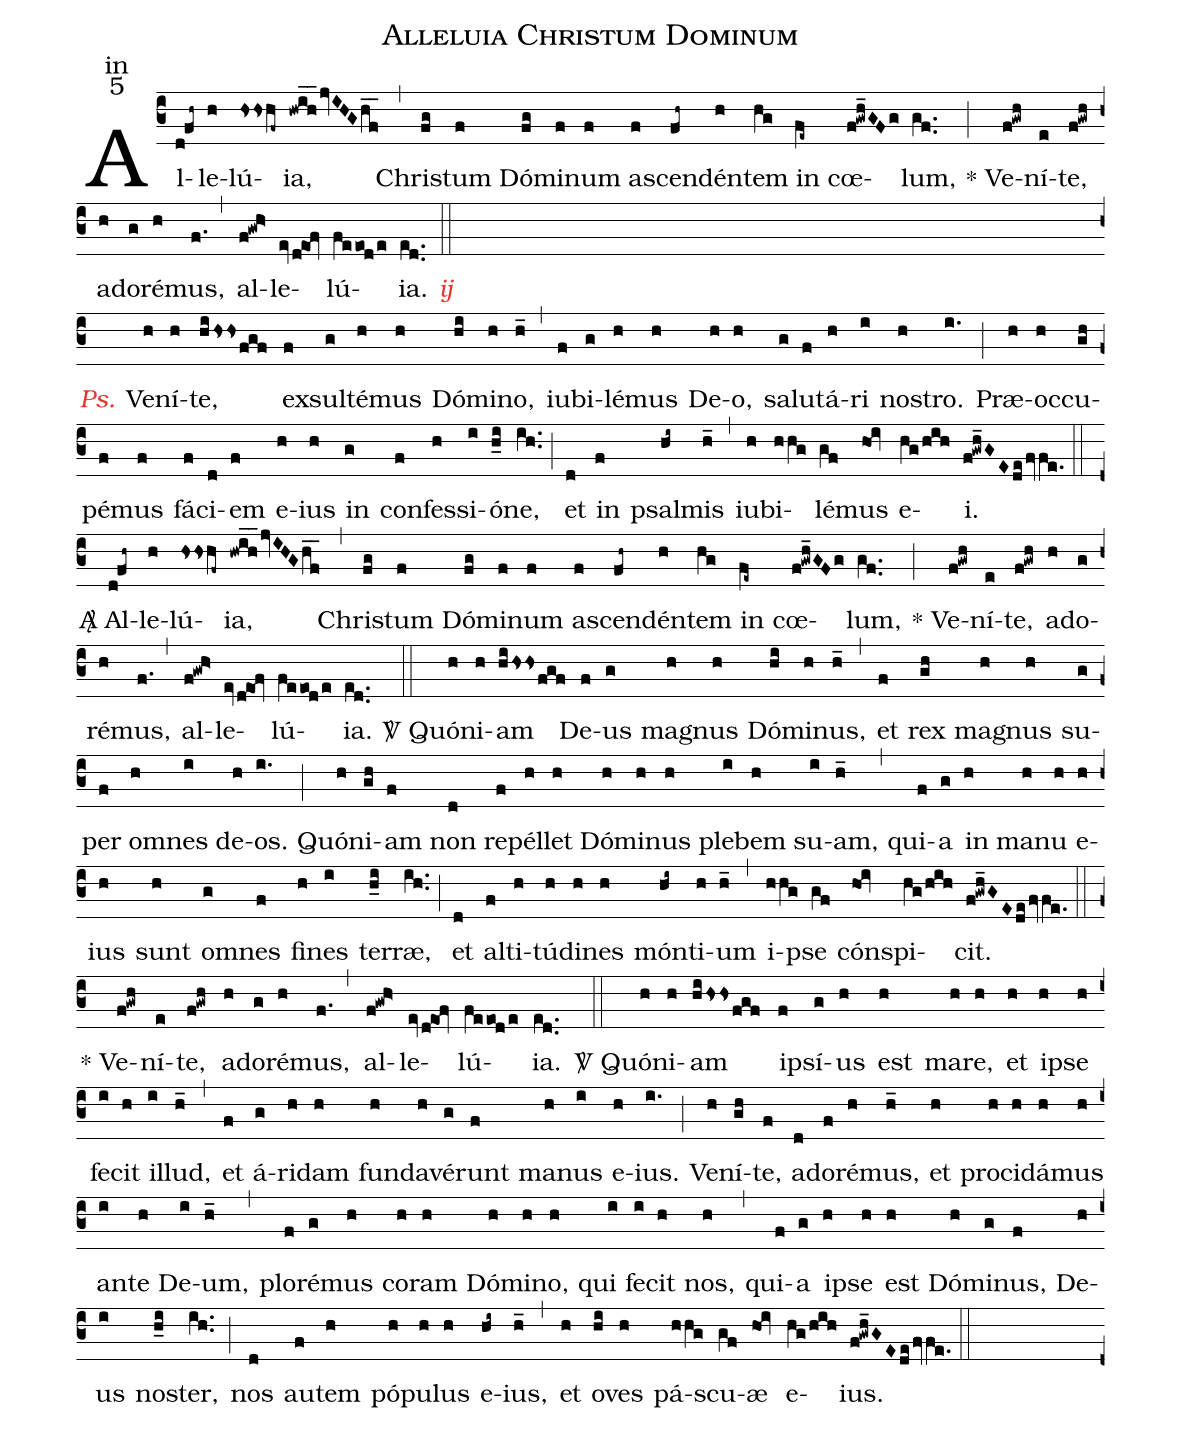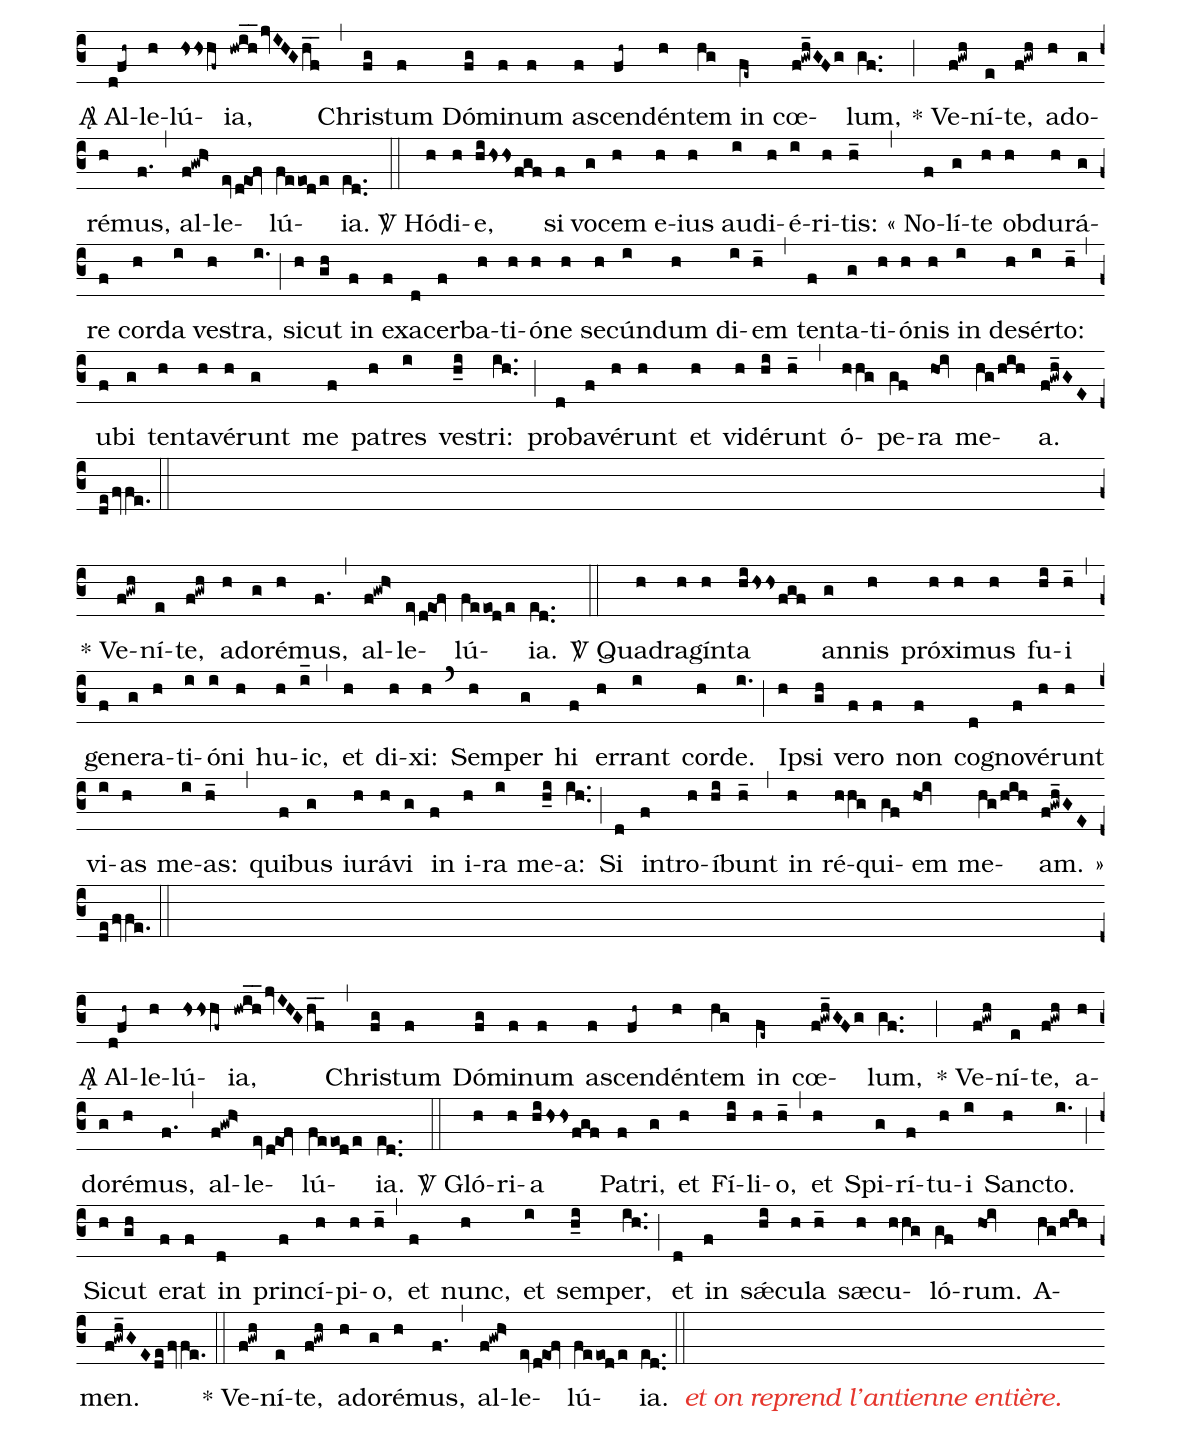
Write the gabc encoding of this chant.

name:Alleluia Christum Dominum;
office-part:in;
mode:5;
%%
(c3)
Al(d!fh~)le(h)lú(hsshf~){ia},(hwih__/jvIHGhf__) (,)
Chri(fg)stum(f) Dó(fg)mi(f)num(f)
a(f)scen(fh~)dén(h)tem(hg) in(fe~) cœ(f!gwh_GFg)lum,(gf..) (;)
<sp>*</sp> Ve(f!gwh)ní(e)te,(f!gwh) a(h)do(g)ré(h)mus,(f.) (,)
al(f!gwh>)le(ev/d!eo!fv)lú(fe/eod/e){ia}.(ed..) <c><i>ij</i></c>(::Z)

<i><c>Ps.</c></i> V{e}(h)ní(h)te,(hi/hssfgf) ex(f)sul(g)té(h)mus(h) Dó(hi)mi(h)no,(h_) (,) iu(f)bi(g)lé(h)mus(h) De(h)o,(h) sa(g)lu(f)tá(h)ri(i) no(h)stro.(i.) (;) Præ(h)oc(h)cu(gh)pé(f)mus(f) fá(f)ci(d)em(f) e(h)ius(h) in(g) con(f)fes(h)si(i)ó(h_i)ne,(ih..) (;) et(d) in(f) psal(hi~)mis(h_) (,) iu(h)bi(h/hg)lé(gf)mus(ho1i) e(hg/hih)i.(f!gwh_GEdefv/fe.) (::Z)

<sp>A/</sp> Al(d!fh~)le(h)lú(hsshf~){ia},(hwih__/jvIHGhf__) (,)
Chri(fg)stum(f) Dó(fg)mi(f)num(f)
a(f)scen(fh~)dén(h)tem(hg) in(fe~) cœ(f!gwh_GFg)lum,(gf..) (;)
<sp>*</sp> Ve(f!gwh)ní(e)te,(f!gwh) a(h)do(g)ré(h)mus,(f.) (,)
al(f!gwh>)le(ev/d!eo!fv)lú(fe/eod/e){ia}.(ed..) (::)

<sp>V/</sp> Quó(h)ni(h)am(hi/hssfgf) De(f)us(g) ma(h)gnus(h) Dó(hi)mi(h)nus,(h_) (,) et(f) rex(gh) ma(h)gnus(h) su(g)per(f) om(h)nes(i) de(h)os.(i.) (;) Quó(h)ni(gh)am(f) non(d) re(f)pél(h)let(h) Dó(h)mi(h)nus(h) ple(i)bem(h) su(i)am,(h_) (,) qui(f)a(g) in(h) ma(h)nu(h) e(h)ius(h) sunt(h) om(g)nes(f) fi(h)nes(i) ter(h_i)ræ,(ih..) (;) et(d) al(f)ti(h)tú(h)di(h)nes(h) món(hi~)ti(h)um(h_) (,) i(h/hg)pse(gf) cón(ho1i)spi(hg/hih)cit.(f!gwh_GEdefv/fe.) (::Z)

<sp>*</sp> Ve(f!gwh)ní(e)te,(f!gwh) a(h)do(g)ré(h)mus,(f.) (,)
al(f!gwh>)le(ev/d!eo!fv)lú(fe/eod/e){ia}.(ed..) (::)

<sp>V/</sp> Quó(h)ni(h)am(hi/hssfgf) i(f)psí(g)us(h) est(h) ma(h)re,(h) et(h) i(h)pse(h) fe(i)cit(h) il(i)lud,(h_) (,) et(f) á(g)ri(h)dam(h) fun(h)da(h)vé(g)runt(f) ma(h)nus(i) e(h)ius.(i.) (;) Ve(h)ní(gh)te,(f) a(d)do(f)ré(h)mus,(h_) et(h) pro(h)ci(h)dá(h)mus(h) an(i)te(h) De(i)um,(h_) (,) plo(f)ré(g)mus(h) co(h)ram(h) Dó(h)mi(h)no,(h) qui(i) fe(i)cit(h) nos,(h) (,) qui(f)a(g) i(h)pse(h) est(h) Dó(h)mi(g)nus,(f) De(h)us(i) no(h_i)ster,(ih..) (;) nos(d) au(f)tem(h) pó(h)pu(h)lus(h) e(hi~)ius,(h_) (,) et(h) o(hi)ves(h) pá(h/hg)scu(gf)æ(ho1i) e(hg/hih)ius.(f!gwh_GEdefv/fe.) (::Z)

<sp>A/</sp> Al(d!fh~)le(h)lú(hsshf~){ia},(hwih__/jvIHGhf__) (,)
Chri(fg)stum(f) Dó(fg)mi(f)num(f)
a(f)scen(fh~)dén(h)tem(hg) in(fe~) cœ(f!gwh_GFg)lum,(gf..) (;)
<sp>*</sp> Ve(f!gwh)ní(e)te,(f!gwh) a(h)do(g)ré(h)mus,(f.) (,)
al(f!gwh>)le(ev/d!eo!fv)lú(fe/eod/e){ia}.(ed..) (::)

<sp>V/</sp> Hó(h)di(h)e,(hi/hssfgf) si(f) vo(g)cem(h) e(h)ius(h) au(i)di(h)é(i)ri(h)tis:(h_) (,)
« No(f)lí(g)te(h) ob(h)du(h)rá(g)re(f) cor(h)da(i) ve(h)stra,(i.) (;) si(h)cut(gh) in(f) e(f)xa(d)cer(f)ba(h)ti(h)ó(h)ne(h) se(h)cún(i)dum(h) di(i)em(h_) (,) ten(f)ta(g)ti(h)ó(h)nis(h) in(i) de(h)sér(i)to:(h_) (,) u(f)bi(g) ten(h)ta(h)vé(h)runt(g) me(f) pa(h)tres(i) ve(h_i)stri:(ih..) (;) pro(d)ba(f)vé(h)runt(h) et(h) vi(h)dé(hi)runt(h_) (,) ó(h/hg)pe(gf)ra(ho1i) me(hg/hih)a.(f!gwh_GEdefv/fe.) (::Z)

<sp>*</sp> Ve(f!gwh)ní(e)te,(f!gwh) a(h)do(g)ré(h)mus,(f.) (,)
al(f!gwh>)le(ev/d!eo!fv)lú(fe/eod/e){ia}.(ed..) (::)

<sp>V/</sp> Qua(h)dra(h)gín(h)ta(hi/hssfgf) an(g)nis(h) pró(h)xi(h)mus(h) fu(hi)i(h_) (,) ge(f)ne(g)ra(h)ti(i)ó(i)ni(h) hu(h)ic,(i_) (,) et(h) di(h)xi:(h) (`) Sem(h)per(g) hi(f) er(h)rant(i) cor(h)de.(i.) (;) I(h)psi(gh) ve(f)ro(f) non(f) co(d)gno(f)vé(h)runt(h) vi(i)as(h) me(i)as:(h_) (,) qui(f)bus(g) iu(h)rá(h)vi(g) in(f) i(h)ra(i) me(h_i)a:(ih..) (;) Si(d) in(f)tro(h)í(hi)bunt(h_) (,) in(h) ré(h/hg)qui(gf)em(ho1i) me(hg/hih)am. »(f!gwh_GEdefv/fe.) (::Z)

<sp>A/</sp> Al(d!fh~)le(h)lú(hsshf~){ia},(hwih__/jvIHGhf__) (,)
Chri(fg)stum(f) Dó(fg)mi(f)num(f)
a(f)scen(fh~)dén(h)tem(hg) in(fe~) cœ(f!gwh_GFg)lum,(gf..) (;)
<sp>*</sp> Ve(f!gwh)ní(e)te,(f!gwh) a(h)do(g)ré(h)mus,(f.) (,)
al(f!gwh>)le(ev/d!eo!fv)lú(fe/eod/e){ia}.(ed..) (::)

<sp>V/</sp> Gló(h)ri(h)a(hi/hssfgf) Pa(f)tri,(g) et(h) Fí(hi)li(h)o,(h_) (,) et(h) Spi(g)rí(f)tu(h)i(i) San(h)cto.(i.) (;) Si(h)cut(gh) e(f)rat(f) in(d) prin(f)cí(h)pi(h)o,(h_) (,) et(f) nunc,(h) et(i) sem(h_i)per,(ih..) (;) et(d) in(f) sǽ(hi)cu(h)la(h_) sæ(h)cu(h/hg)ló(gf)rum.(ho1i) A(hg/hih)men.(f!gwh_GEdefv/fe.) (::)

<sp>*</sp> Ve(f!gwh)ní(e)te,(f!gwh) a(h)do(g)ré(h)mus,(f.) (,)
al(f!gwh>)le(ev/d!eo!fv)lú(fe/eod/e){ia}.(ed..) (::) <i><c>et on reprend l'antienne entière.</c></i>()
